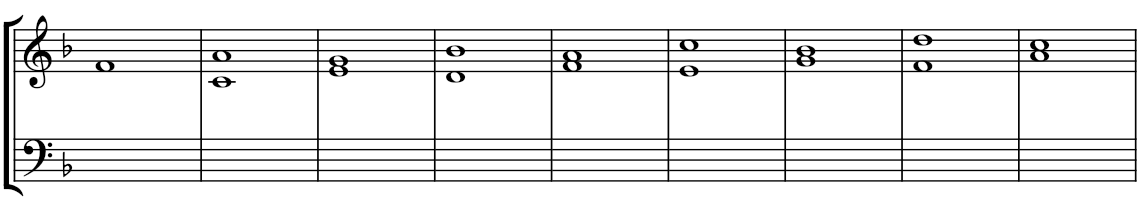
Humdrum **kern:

**kern	**kern
*part1	*part1
*staff2	*staff1
*I"Piano	*
*I'Pno.	*
!!LO:PB:g=z
*clefF4	*clefG2
*k[b-]	*k[b-]
*M4/4	*M4/4
*met(c)	*met(c)
=10	=10
1ryy	1f
=11	=11
*	*^
1ryy	1a	1c
=12	=12	=12
1ryy	1g	1e
=13	=13	=13
1ryy	1b-	1d
=14	=14	=14
1ryy	1a	1f
=15	=15	=15
1ryy	1cc	1e
=16	=16	=16
1ryy	1b-	1g
=17	=17	=17
1ryy	1dd	1f
=18	=18	=18
1ryy	1cc	1a
*	*v	*v
=	=
*-	*-
